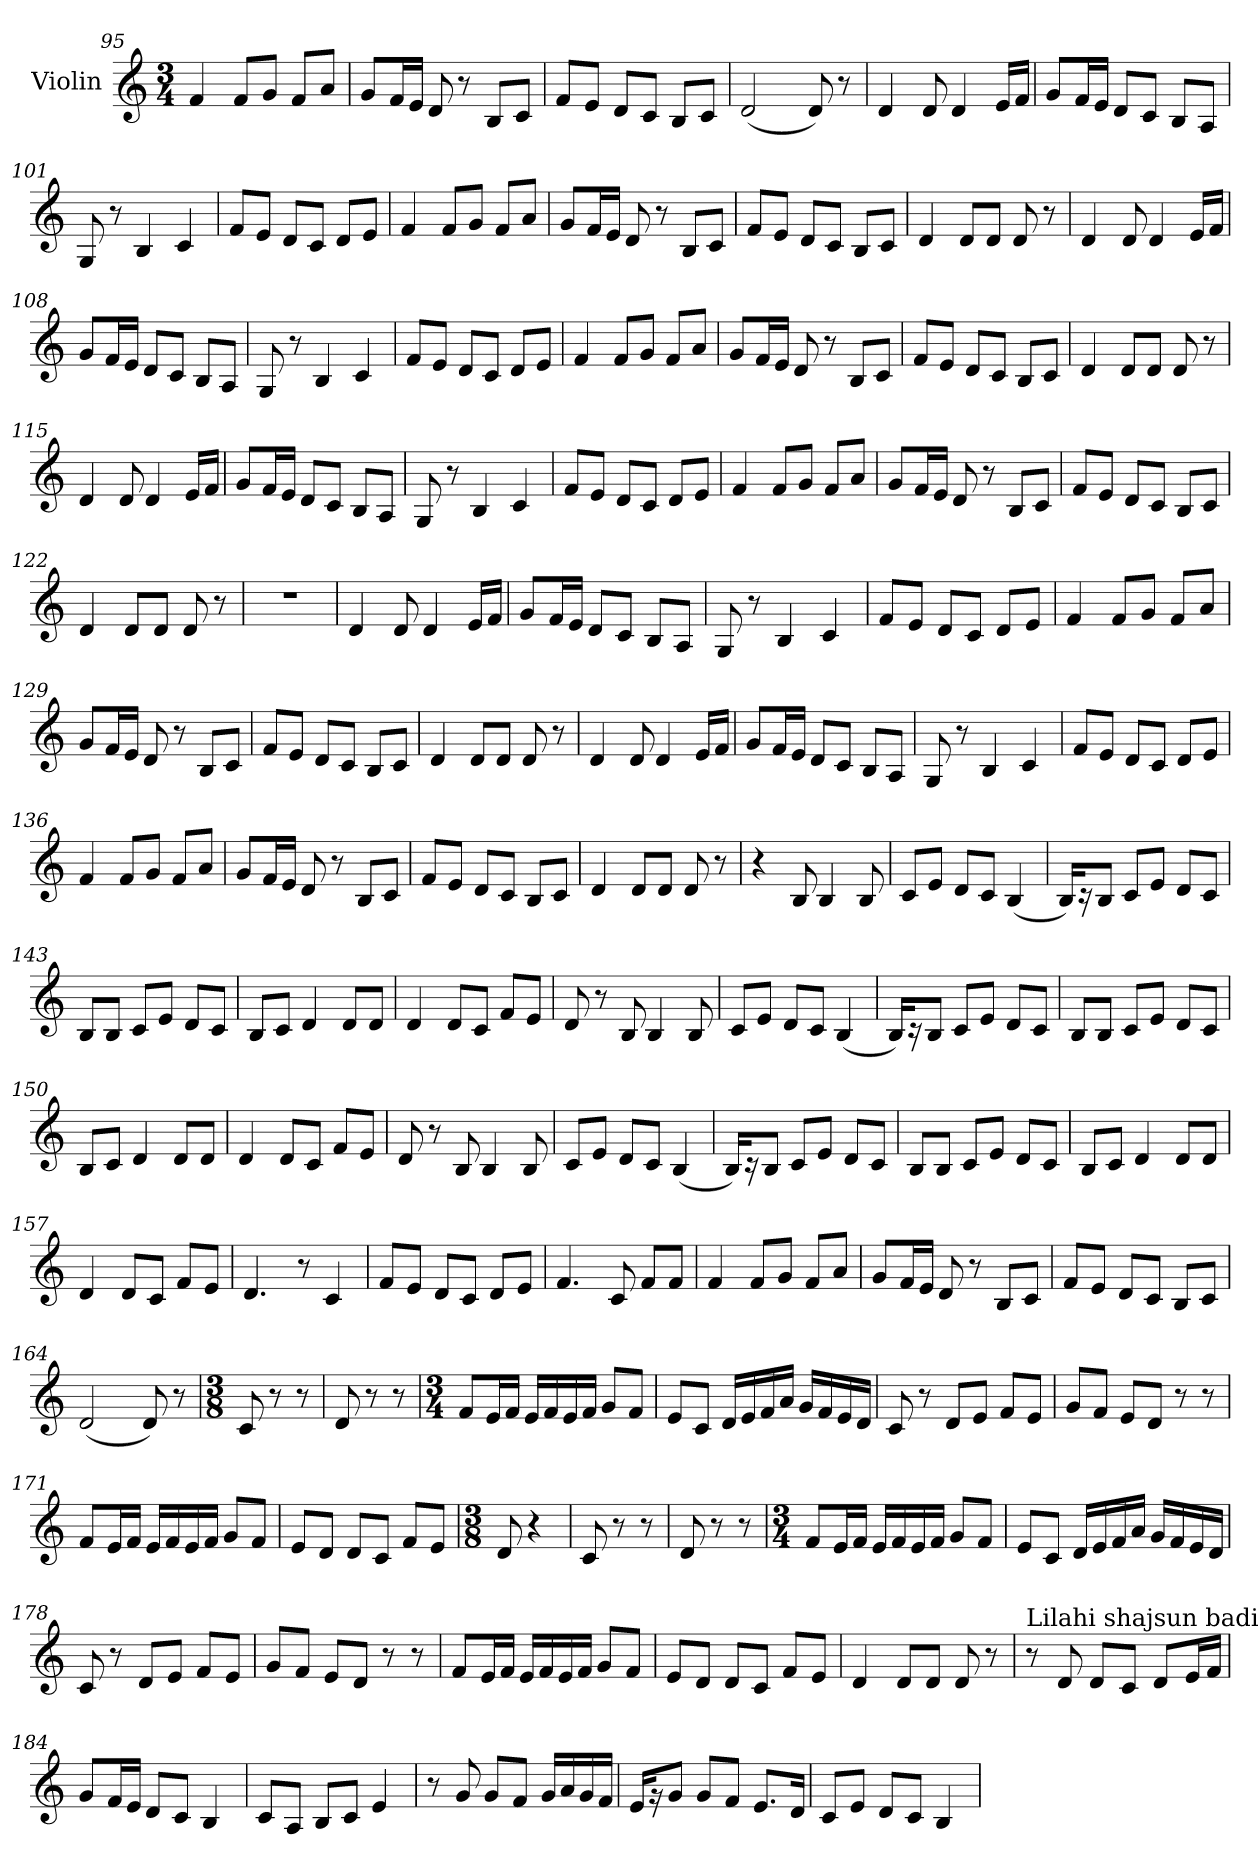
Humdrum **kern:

**kern
*part1
*staff1
*I"Violin
*clefG2
*k[]
*M3/4
=95
4f/
8f/L
8g/J
8f/L
8a/J
=96
8g/L
16f/L
16e/JJ
8d/
8r
8B/L
8c/J
=97
8f/L
8e/J
8d/L
8c/J
8B/L
8c/J
=98
(<2d/
8d/)
8r
=99
4d/
8d/
4d/
16e/LL
16f/JJ
!!LO:LB:g=z
=100
8g/L
16f/L
16e/JJ
8d/L
8c/J
8B/L
8A/J
=101
8G/
8r
4B/
4c/
=102
8f/L
8e/J
8d/L
8c/J
8d/L
8e/J
=103
4f/
8f/L
8g/J
8f/L
8a/J
=104
8g/L
16f/L
16e/JJ
8d/
8r
8B/L
8c/J
=105
8f/L
8e/J
8d/L
8c/J
8B/L
8c/J
!!LO:LB:g=z
=106
4d/
8d/L
8d/J
8d/
8r
=107
4d/
8d/
4d/
16e/LL
16f/JJ
=108
8g/L
16f/L
16e/JJ
8d/L
8c/J
8B/L
8A/J
=109
8G/
8r
4B/
4c/
=110
8f/L
8e/J
8d/L
8c/J
8d/L
8e/J
=111
4f/
8f/L
8g/J
8f/L
8a/J
!!LO:LB:g=z
=112
8g/L
16f/L
16e/JJ
8d/
8r
8B/L
8c/J
=113
8f/L
8e/J
8d/L
8c/J
8B/L
8c/J
=114
4d/
8d/L
8d/J
8d/
8r
=115
4d/
8d/
4d/
16e/LL
16f/JJ
=116
8g/L
16f/L
16e/JJ
8d/L
8c/J
8B/L
8A/J
=117
8G/
8r
4B/
4c/
!!LO:PB:g=z
=118
8f/L
8e/J
8d/L
8c/J
8d/L
8e/J
=119
4f/
8f/L
8g/J
8f/L
8a/J
=120
8g/L
16f/L
16e/JJ
8d/
8r
8B/L
8c/J
=121
8f/L
8e/J
8d/L
8c/J
8B/L
8c/J
=122
4d/
8d/L
8d/J
8d/
8r
=123
2.r
!!LO:LB:g=z
=124
4d/
8d/
4d/
16e/LL
16f/JJ
=125
8g/L
16f/L
16e/JJ
8d/L
8c/J
8B/L
8A/J
=126
8G/
8r
4B/
4c/
=127
8f/L
8e/J
8d/L
8c/J
8d/L
8e/J
=128
4f/
8f/L
8g/J
8f/L
8a/J
=129
8g/L
16f/L
16e/JJ
8d/
8r
8B/L
8c/J
!!LO:LB:g=z
=130
8f/L
8e/J
8d/L
8c/J
8B/L
8c/J
=131
4d/
8d/L
8d/J
8d/
8r
=132
4d/
8d/
4d/
16e/LL
16f/JJ
=133
8g/L
16f/L
16e/JJ
8d/L
8c/J
8B/L
8A/J
=134
8G/
8r
4B/
4c/
=135
8f/L
8e/J
8d/L
8c/J
8d/L
8e/J
!!LO:LB:g=z
=136
4f/
8f/L
8g/J
8f/L
8a/J
=137
8g/L
16f/L
16e/JJ
8d/
8r
8B/L
8c/J
=138
8f/L
8e/J
8d/L
8c/J
8B/L
8c/J
=139
4d/
8d/L
8d/J
8d/
8r
=140
4r
8B/
4B/
8B/
=141
8c/L
8e/J
8d/L
8c/J
(<4B/
!!LO:LB:g=z
=142
16B/KL)
16r
8B/J
8c/L
8e/J
8d/L
8c/J
=143
8B/L
8B/J
8c/L
8e/J
8d/L
8c/J
=144
8B/L
8c/J
4d/
8d/L
8d/J
=145
4d/
8d/L
8c/J
8f/L
8e/J
=146
8d/
8r
8B/
4B/
8B/
=147
8c/L
8e/J
8d/L
8c/J
(<4B/
!!LO:LB:g=z
=148
16B/KL)
16r
8B/J
8c/L
8e/J
8d/L
8c/J
=149
8B/L
8B/J
8c/L
8e/J
8d/L
8c/J
=150
8B/L
8c/J
4d/
8d/L
8d/J
=151
4d/
8d/L
8c/J
8f/L
8e/J
=152
8d/
8r
8B/
4B/
8B/
=153
8c/L
8e/J
8d/L
8c/J
(<4B/
!!LO:LB:g=z
=154
16B/KL)
16r
8B/J
8c/L
8e/J
8d/L
8c/J
=155
8B/L
8B/J
8c/L
8e/J
8d/L
8c/J
=156
8B/L
8c/J
4d/
8d/L
8d/J
=157
4d/
8d/L
8c/J
8f/L
8e/J
=158
4.d/
8r
4c/
=159
8f/L
8e/J
8d/L
8c/J
8d/L
8e/J
!!LO:LB:g=z
=160
4.f/
8c/
8f/L
8f/J
=161
4f/
8f/L
8g/J
8f/L
8a/J
=162
8g/L
16f/L
16e/JJ
8d/
8r
8B/L
8c/J
=163
8f/L
8e/J
8d/L
8c/J
8B/L
8c/J
=164
(<2d/
8d/)
8r
=165
*M3/8
8c/
8r
8r
=166
8d/
8r
8r
!!LO:PB:g=z
=167
*M3/4
8f/L
16e/L
16f/JJ
16e/LL
16f/
16e/
16f/JJ
8g/L
8f/J
=168
8e/L
8c/J
16d/LL
16e/
16f/
16a/JJ
16g/LL
16f/
16e/
16d/JJ
=169
8c/
8r
8d/L
8e/J
8f/L
8e/J
=170
8g/L
8f/J
8e/L
8d/J
8r
8r
=171
8f/L
16e/L
16f/JJ
16e/LL
16f/
16e/
16f/JJ
8g/L
8f/J
!!LO:LB:g=z
=172
8e/L
8d/J
8d/L
8c/J
8f/L
8e/J
=173
*M3/8
8d/
4r
=174
8c/
8r
8r
=175
8d/
8r
8r
=176
*M3/4
8f/L
16e/L
16f/JJ
16e/LL
16f/
16e/
16f/JJ
8g/L
8f/J
=177
8e/L
8c/J
16d/LL
16e/
16f/
16a/JJ
16g/LL
16f/
16e/
16d/JJ
!!LO:LB:g=z
=178
8c/
8r
8d/L
8e/J
8f/L
8e/J
=179
8g/L
8f/J
8e/L
8d/J
8r
8r
=180
8f/L
16e/L
16f/JJ
16e/LL
16f/
16e/
16f/JJ
8g/L
8f/J
=181
8e/L
8d/J
8d/L
8c/J
8f/L
8e/J
=182
4d/
8d/L
8d/J
8d/
8r
=183
!LO:TX:a:t=Lilahi shajsun badi`
8r
8d/
8d/L
8c/J
8d/L
16e/L
16f/JJ
!!LO:LB:g=z
=184
8g/L
16f/L
16e/JJ
8d/L
8c/J
4B/
=185
8c/L
8A/J
8B/L
8c/J
4e/
=186
8r
8g/
8g/L
8f/J
16g/LL
16a/
16g/
16f/JJ
=187
16e/KL
16r
8g/J
8g/L
8f/J
8.e/L
16d/Jk
=188
8c/L
8e/J
8d/L
8c/J
4B/
=
*-
